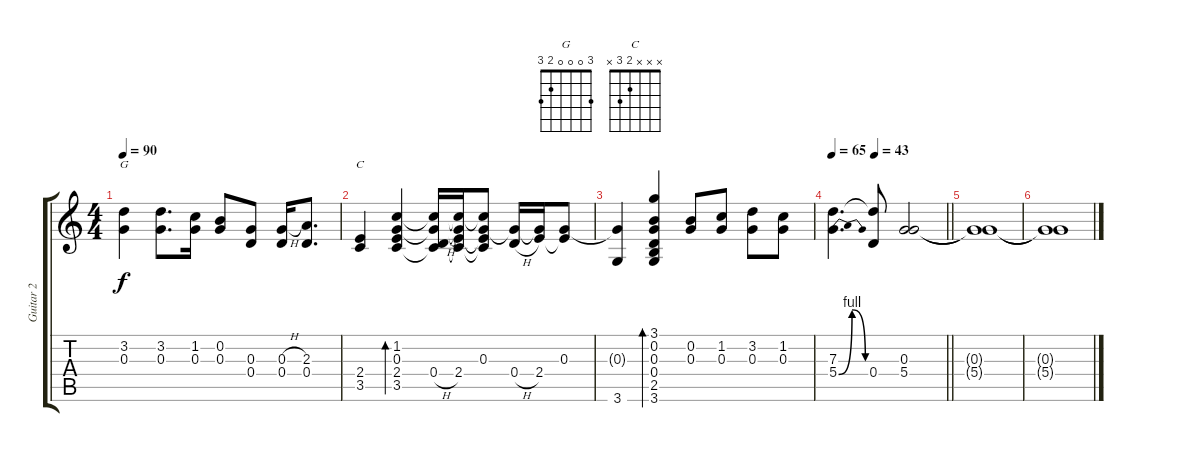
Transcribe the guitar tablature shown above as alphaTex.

\track ("Guitar 2" "Guitar 2") {instrument distortionguitar}
\staff {score tabs}
\tuning (E4 B3 G3 D3 A2 E2) {hide}
\chord ("G" 3 0 0 0 2 3)
\chord ("C" x x x 2 3 x)
\ts (4 4)
\tempo 90
\clef g2
\ks c
(3.2 0.3).4{ch "G" dy f} (3.2 0.3).8{d} (1.2 0.3).16 (0.2 0.3).8 (0.3 0.4).8 (0.3{h} 0.4).16 (2.3 0.4).8{d} |
(2.4 3.5).4{ch "C"} (1.2 0.3 2.4 3.5).4{bd 120} (1.2{t} 0.3{t} 0.4{h} 3.5{t}).16 (1.2{t} 0.3{t} 2.4 3.5{t}).16 (1.2{t} 0.3 2.4{t} 3.5{t}).8 (0.3{t} 0.4{h}).16 (0.3{t} 2.4).16 (0.3 2.4{t}).8 |
(0.3{t} 3.6).4 (3.1 0.2 0.3 0.4 2.5 3.6).4{bd 60} (0.2 0.3).8 (1.2 0.3).8 (3.2 0.3).8 (1.2 0.3).8 |
\tempo 65
\tempo (43 0.375)
\barLineRight lightlight
(7.3 5.4{be (bendrelease 0 0 15 4 45 4 60 0)}).4{d} (7.3{t} 0.4).8 (0.3 5.4).2 |
(0.3{t} 5.4{t}).1 |
(0.3{t} 5.4{t}).1
